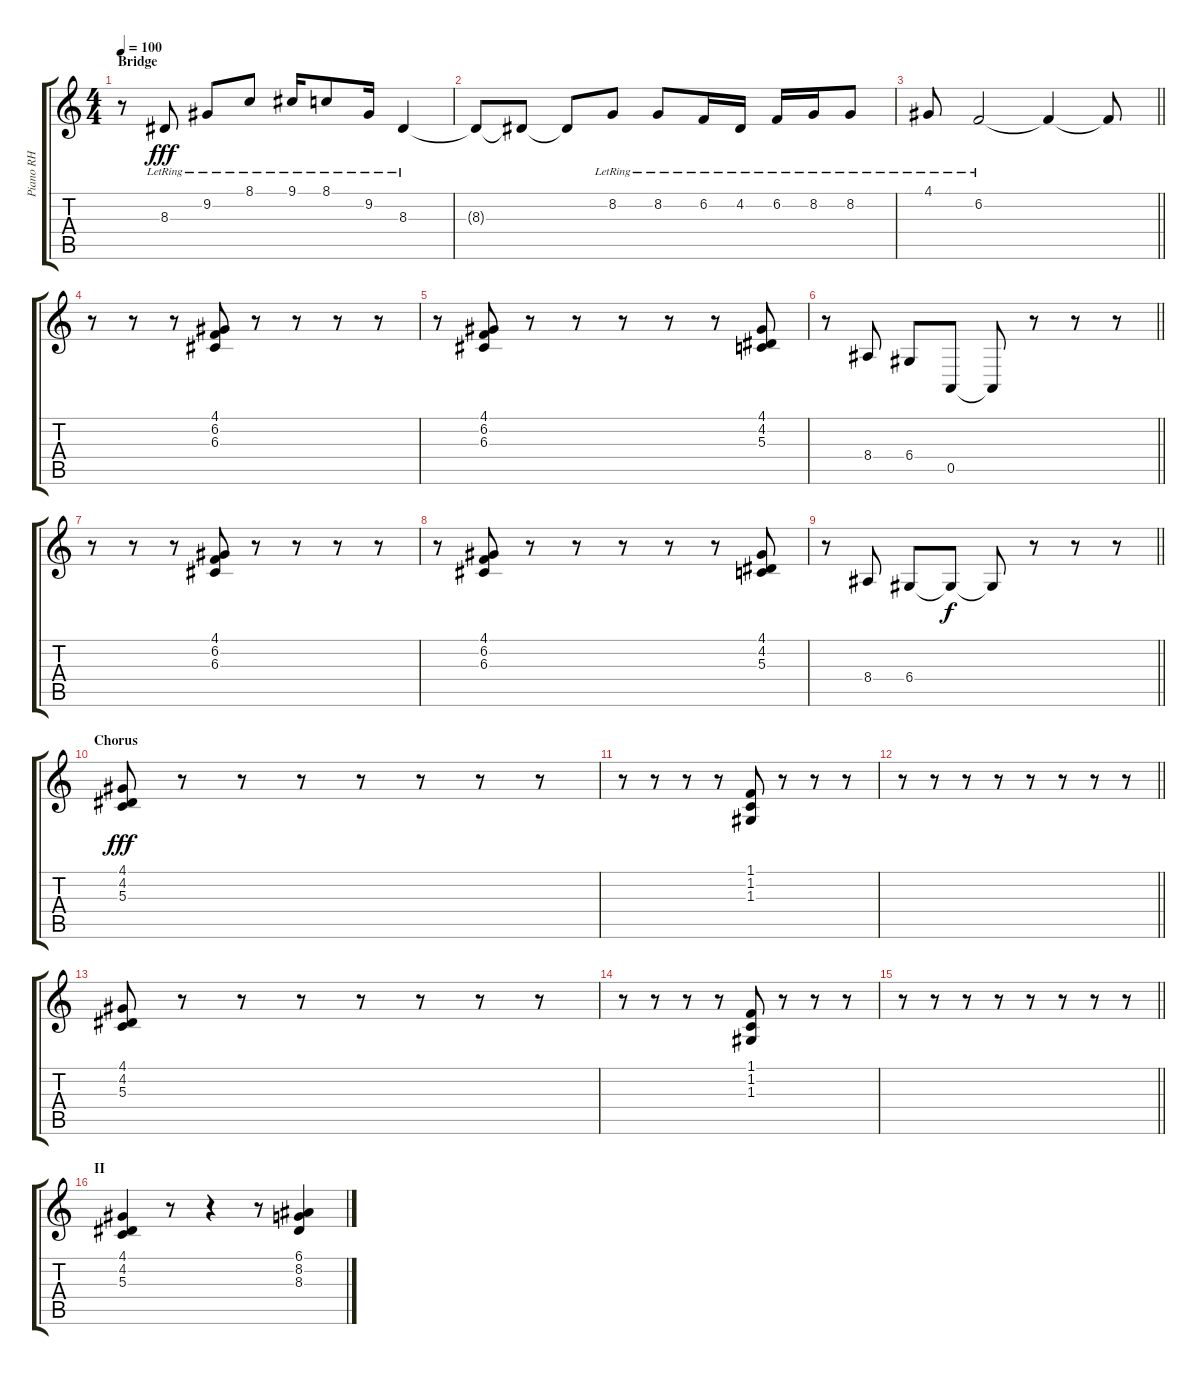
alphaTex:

\track ("Piano RH" "Piano RH") {instrument acousticgrandpiano}
\staff {score tabs}
\tuning (E4 B3 G3 D3 A2 E2) {hide}
\ts (4 4)
\section ("" "Bridge")
\tempo 100
\clef g2
\ks c
r.8{dy fff} 8.3{lr}.8 9.2{lr}.8 8.1{lr}.8 9.1{lr}.16 8.1{lr}.8 9.2{lr}.16 8.3{lr}.4 |
8.3{t}.8 8.3{t}.8 8.3{t}.8 8.2{lr}.8 8.2{lr}.8 6.2{lr}.16 4.2{lr}.16 6.2{lr}.16 8.2{lr}.16 8.2{lr}.8 |
\barLineRight lightlight
4.1{lr}.8 6.2{lr}.2 6.2{t}.4 6.2{t}.8 |
r.8 r.8 r.8 (4.1 6.2 6.3).8 r.8 r.8 r.8 r.8 |
r.8 (4.1 6.2 6.3).8 r.8 r.8 r.8 r.8 r.8 (4.1 4.2 5.3).8 |
\barLineRight lightlight
r.8 8.4.8 6.4.8 0.5.8 0.5{t}.8 r.8 r.8 r.8 |
r.8 r.8 r.8 (4.1 6.2 6.3).8 r.8 r.8 r.8 r.8 |
r.8 (4.1 6.2 6.3).8 r.8 r.8 r.8 r.8 r.8 (4.1 4.2 5.3).8 |
\barLineRight lightlight
r.8 8.4.8 6.4.8 6.4{t}.8{dy f} 6.4{t}.8 r.8 r.8 r.8 |
\section ("" "Chorus")
(4.1 4.2 5.3).8{dy fff} r.8 r.8 r.8 r.8 r.8 r.8 r.8 |
r.8 r.8 r.8 r.8 (1.1 1.2 1.3).8 r.8 r.8 r.8 |
\barLineRight lightlight
r.8 r.8 r.8 r.8 r.8 r.8 r.8 r.8 |
(4.1 4.2 5.3).8 r.8 r.8 r.8 r.8 r.8 r.8 r.8 |
r.8 r.8 r.8 r.8 (1.1 1.2 1.3).8 r.8 r.8 r.8 |
\barLineRight lightlight
r.8 r.8 r.8 r.8 r.8 r.8 r.8 r.8 |
\section ("" "II")
(4.1 4.2 5.3).4 r.8 r.4 r.8 (6.1 8.2 8.3).4
